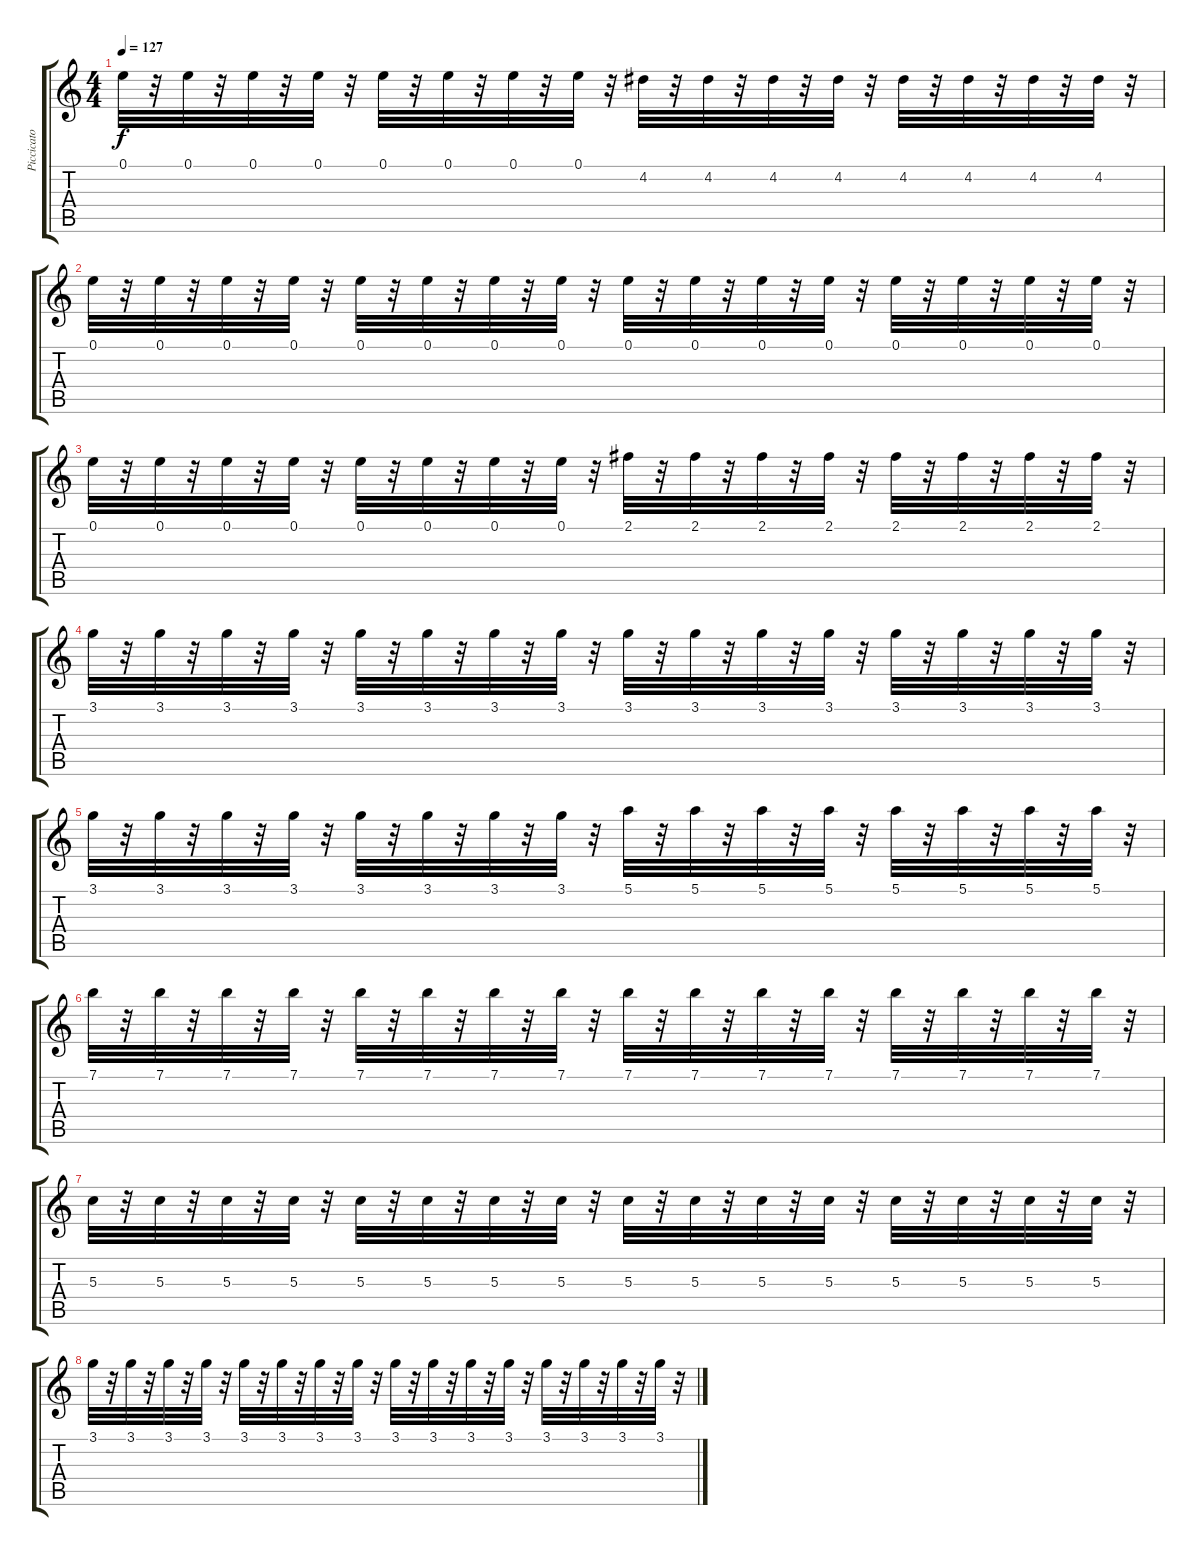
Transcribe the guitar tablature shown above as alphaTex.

\track (" Piccicato" " Piccicato") {instrument electricguitarmuted}
\staff {score tabs}
\tuning (E4 B3 G3 D3 A2 E2) {hide}
\ts (4 4)
\tempo 127
\clef g2
\ks c
0.1.32{dy f balance 6} r.32 0.1.32{balance 7} r.32 0.1.32{balance 8} r.32 0.1.32{balance 8} r.32 0.1.32{balance 9} r.32 0.1.32{balance 9} r.32 0.1.32{balance 10} r.32 0.1.32{balance 10} r.32 4.2.32{balance 11} r.32 4.2.32{balance 11} r.32 4.2.32{balance 12} r.32 4.2.32{balance 12} r.32 4.2.32{balance 13} r.32 4.2.32{balance 13} r.32 4.2.32{balance 14} r.32 4.2.32{balance 14} r.32 |
0.1.32{balance 15} r.32 0.1.32{balance 16} r.32 0.1.32{balance 16} r.32 0.1.32 r.32 0.1.32 r.32 0.1.32 r.32 0.1.32 r.32 0.1.32 r.32 0.1.32 r.32 0.1.32 r.32 0.1.32 r.32 0.1.32 r.32 0.1.32 r.32 0.1.32 r.32 0.1.32 r.32 0.1.32 r.32 |
0.1.32 r.32 0.1.32 r.32 0.1.32 r.32 0.1.32 r.32 0.1.32 r.32 0.1.32 r.32 0.1.32{balance 16} r.32 0.1.32{balance 15} r.32 2.1.32{balance 14} r.32 2.1.32{balance 14} r.32 2.1.32{balance 13} r.32 2.1.32{balance 13} r.32 2.1.32{balance 12} r.32 2.1.32{balance 12} r.32 2.1.32{balance 11} r.32 2.1.32{balance 11} r.32 |
3.1.32{balance 10} r.32 3.1.32{balance 10} r.32 3.1.32{balance 9} r.32 3.1.32{balance 9} r.32 3.1.32{balance 8} r.32 3.1.32{balance 7} r.32 3.1.32{balance 7} r.32 3.1.32{balance 6} r.32 3.1.32{balance 6} r.32 3.1.32{balance 5} r.32 3.1.32{balance 5} r.32 3.1.32{balance 4} r.32 3.1.32{balance 4} r.32 3.1.32{balance 3} r.32 3.1.32{balance 3} r.32 3.1.32{balance 2} r.32 |
3.1.32{balance 1} r.32 3.1.32{balance 1} r.32 3.1.32{balance 0} r.32 3.1.32{balance 0} r.32 3.1.32 r.32 3.1.32 r.32 3.1.32 r.32 3.1.32 r.32 5.1.32{balance 0} r.32 5.1.32{balance 0} r.32 5.1.32{balance 0} r.32 5.1.32{balance 1} r.32 5.1.32{balance 1} r.32 5.1.32{balance 1} r.32 5.1.32{balance 2} r.32 5.1.32{balance 3} r.32 |
7.1.32{balance 3} r.32 7.1.32{balance 4} r.32 7.1.32{balance 4} r.32 7.1.32{balance 5} r.32 7.1.32{balance 5} r.32 7.1.32{balance 5} r.32 7.1.32{balance 6} r.32 7.1.32{balance 6} r.32 7.1.32{balance 7} r.32 7.1.32{balance 7} r.32 7.1.32{balance 8} r.32 7.1.32{balance 8} r.32 7.1.32{balance 9} r.32 7.1.32{balance 9} r.32 7.1.32{balance 10} r.32 7.1.32{balance 10} r.32 |
5.3.32{balance 10} r.32 5.3.32{balance 11} r.32 5.3.32{balance 11} r.32 5.3.32{balance 11} r.32 5.3.32{balance 12} r.32 5.3.32{balance 12} r.32 5.3.32{balance 12} r.32 5.3.32{balance 12} r.32 5.3.32{balance 13} r.32 5.3.32{balance 13} r.32 5.3.32{balance 14} r.32 5.3.32{balance 14} r.32 5.3.32{balance 14} r.32 5.3.32{balance 15} r.32 5.3.32{balance 15} r.32 5.3.32{balance 16} r.32 |
3.1.32{balance 16} r.32 3.1.32 r.32 3.1.32 r.32 3.1.32 r.32 3.1.32 r.32 3.1.32 r.32 3.1.32 r.32 3.1.32 r.32 3.1.32 r.32 3.1.32 r.32 3.1.32 r.32 3.1.32 r.32 3.1.32 r.32 3.1.32 r.32 3.1.32{balance 16} r.32 3.1.32{balance 15} r.32
